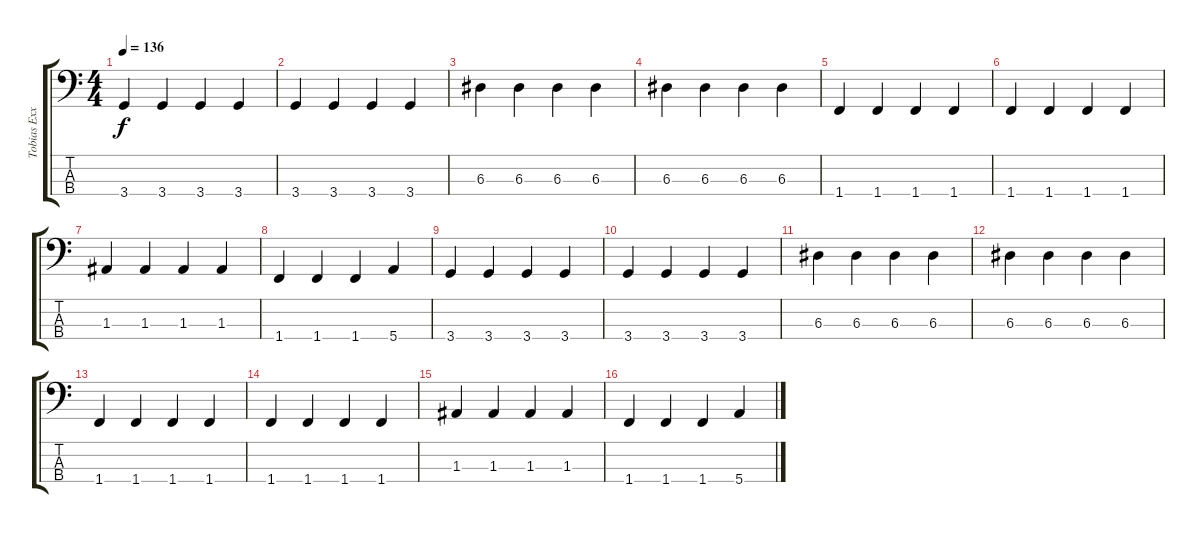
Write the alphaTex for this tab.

\track ("Tobias Exxel" "Tobias Exx") {instrument electricbasspick}
\staff {score tabs}
\tuning (G2 D2 A1 E1) {hide}
\ts (4 4)
\tempo 136
\clef f4
\ks c
3.4.4{dy f} 3.4.4 3.4.4 3.4.4 |
3.4.4 3.4.4 3.4.4 3.4.4 |
6.3.4 6.3.4 6.3.4 6.3.4 |
6.3.4 6.3.4 6.3.4 6.3.4 |
1.4.4 1.4.4 1.4.4 1.4.4 |
1.4.4 1.4.4 1.4.4 1.4.4 |
1.3.4 1.3.4 1.3.4 1.3.4 |
1.4.4 1.4.4 1.4.4 5.4.4 |
3.4.4 3.4.4 3.4.4 3.4.4 |
3.4.4 3.4.4 3.4.4 3.4.4 |
6.3.4 6.3.4 6.3.4 6.3.4 |
6.3.4 6.3.4 6.3.4 6.3.4 |
1.4.4 1.4.4 1.4.4 1.4.4 |
1.4.4 1.4.4 1.4.4 1.4.4 |
1.3.4 1.3.4 1.3.4 1.3.4 |
1.4.4 1.4.4 1.4.4 5.4.4
